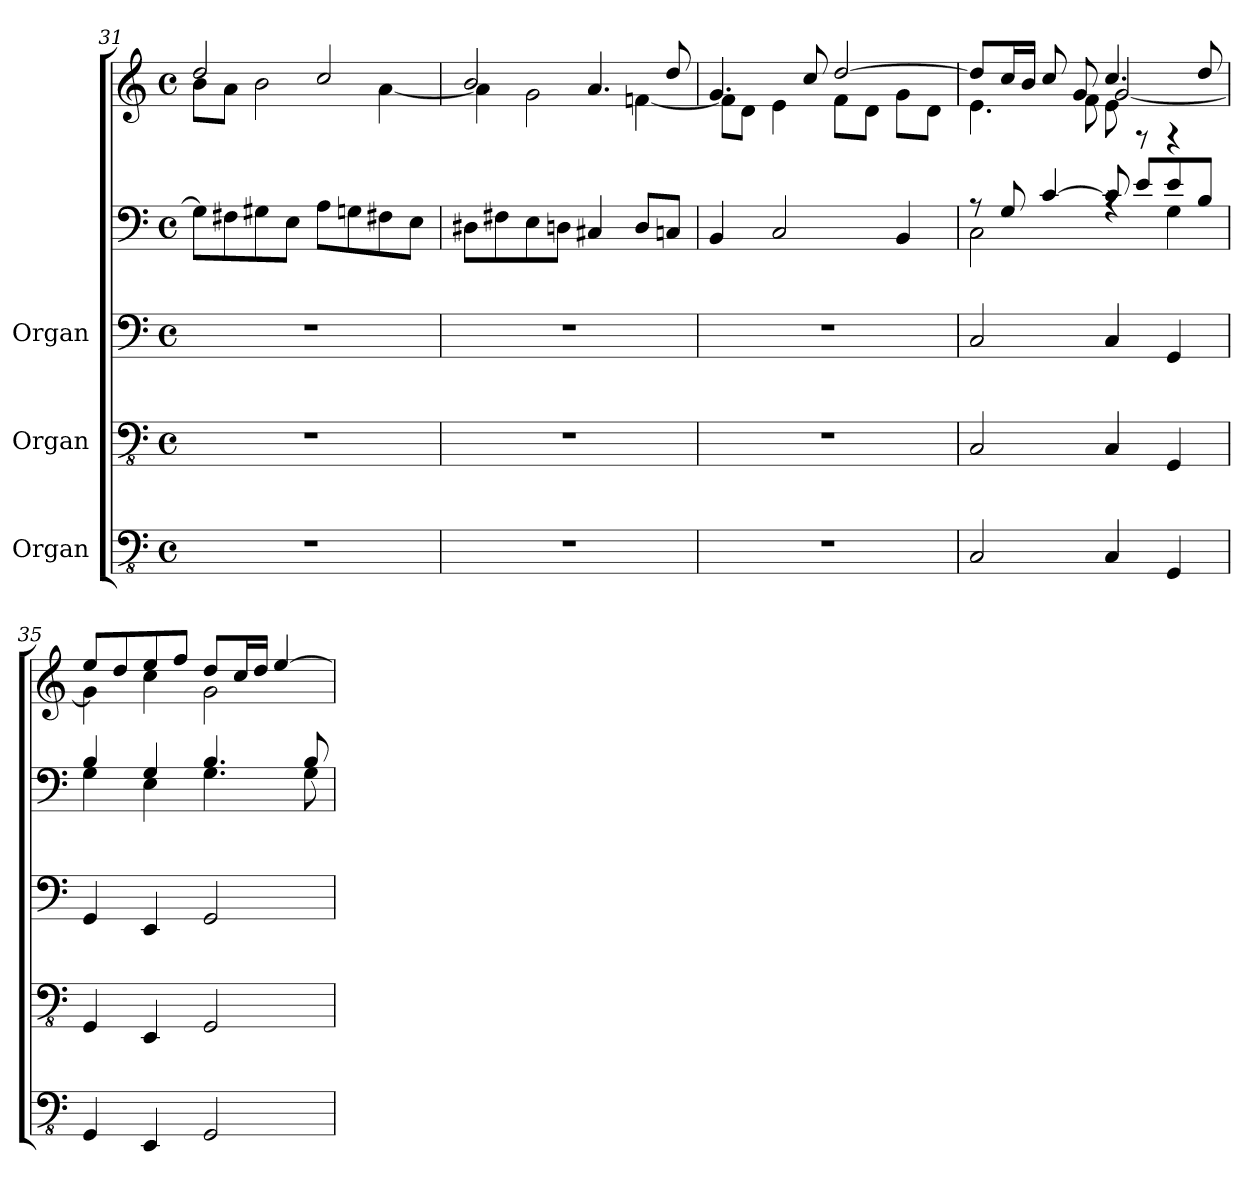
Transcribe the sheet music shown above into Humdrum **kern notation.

**kern	**kern	**kern	**kern	**kern
*part3	*part2	*part1	*part1	*part1
*staff5	*staff4	*staff3	*staff2	*staff1
*I"Organ	*I"Organ	*I"Organ	*	*
!!LO:PB:g=z
*clefFv4	*clefFv4	*clefF4	*clefF4	*clefG2
*k[]	*k[]	*k[]	*k[]	*k[]
*M4/4	*M4/4	*M4/4	*M4/4	*M4/4
*met(c)	*met(c)	*met(c)	*met(c)	*met(c)
=31	=31	=31	=31	=31
*	*	*	*	*^
1r	1r	1r	8G\L]	2dd/	8b\L
.	.	.	8F#X\	.	8a\J
.	.	.	8G#X\	.	2b\
.	.	.	8E\J	.	.
.	.	.	8A\L	2cc/	.
.	.	.	8Gn\	.	.
.	.	.	8F#X\	.	[4a\
.	.	.	8E\J	.	.
=32	=32	=32	=32	=32	=32
1r	1r	1r	8D#X\L	2b/	4a\]
.	.	.	8F#X\	.	.
.	.	.	8E\	.	2g\
.	.	.	8Dn\J	.	.
.	.	.	4C#X/	4.a/	.
.	.	.	8D/L	.	[4fn\
.	.	.	8Cn/J	8dd/	.
=33	=33	=33	=33	=33	=33
1r	1r	1r	4BB/	4.g/	8f\L]
.	.	.	.	.	8d\J
.	.	.	2C/	.	4e\
.	.	.	.	8cc/	.
.	.	.	.	[2dd/	8f\L
.	.	.	.	.	8d\J
.	.	.	4BB/	.	8g\L
.	.	.	.	.	8d\J
=34	=34	=34	=34	=34	=34
*	*	*	*^	*	*^
2CC/	2CC/	2C/	8r	2C\	8dd/L]	4.e\	2ryy
.	.	.	8G/	.	16cc/L	.	.
.	.	.	.	.	16b/JJ	.	.
.	.	.	[4c/	.	8cc/	.	.
.	.	.	.	.	8g/	8f\	.
4CC/	4CC/	4C/	8c/]	4rA	4.cc/	[2g/	8e\
.	.	.	8e/L	.	.	.	8rF
4GGG/	4GGG/	4GG/	8e/	4G\	.	.	4rF
.	.	.	8B/J	.	8dd/	.	.
*	*	*	*	*	*	*v	*v
=35	=35	=35	=35	=35	=35	=35
4GGG/	4GGG/	4GG/	4B/	4G\	8ee/L	4g\]
.	.	.	.	.	8dd/	.
4EEE/	4EEE/	4EE/	4G/	4E\	8ee/	4cc\
.	.	.	.	.	8ff/J	.
2GGG/	2GGG/	2GG/	4.B/	4.G\	8dd/L	2g\
.	.	.	.	.	16cc/L	.
.	.	.	.	.	16dd/JJ	.
.	.	.	.	.	[4ee/	.
.	.	.	8B/	8G\	.	.
*	*	*	*v	*v	*	*
*	*	*	*	*v	*v
=	=	=	=	=
*-	*-	*-	*-	*-
